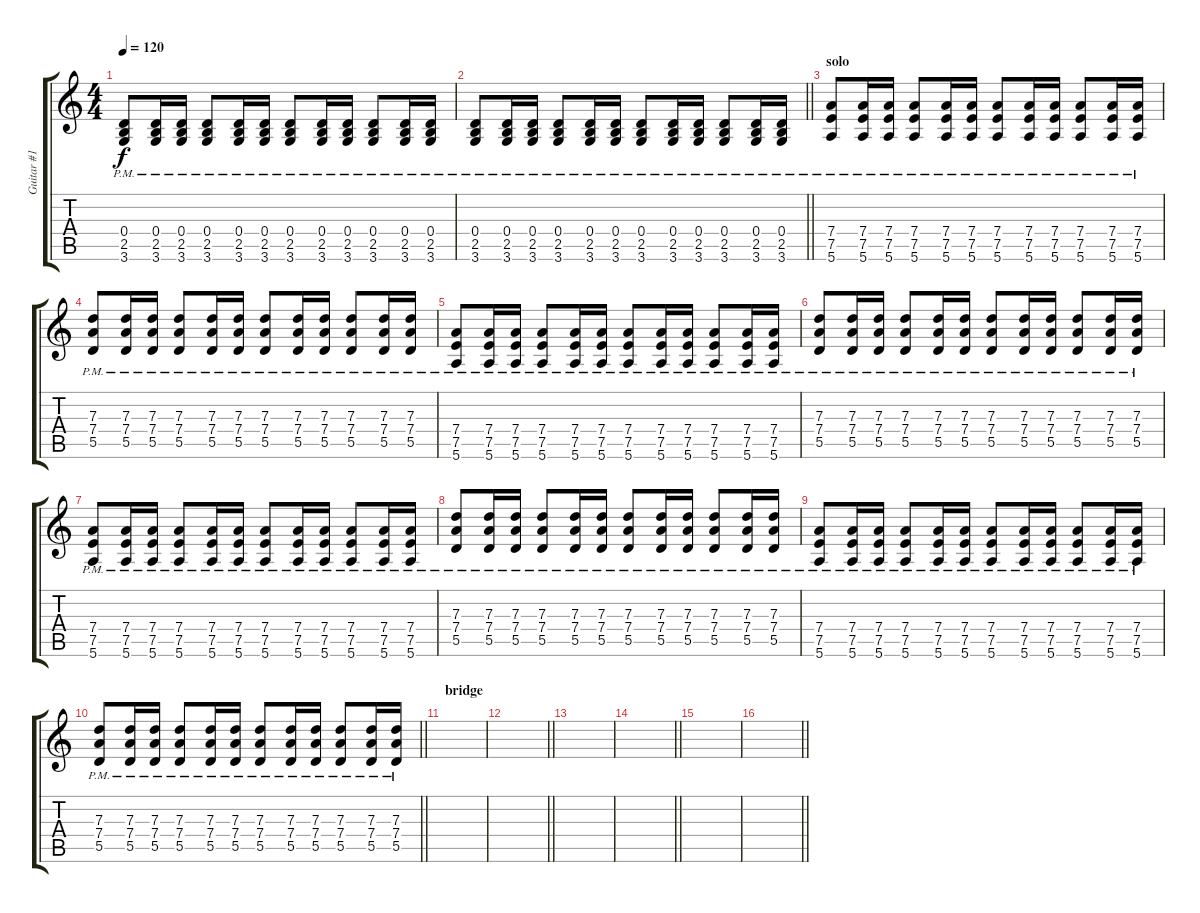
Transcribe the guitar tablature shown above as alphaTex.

\track ("Guitar #1" "Guitar #1") {instrument overdrivenguitar}
\staff {score tabs}
\tuning (E4 B3 G3 D3 A2 E2) {hide}
\ts (4 4)
\tempo 120
\clef g2
\ks c
(0.4{pm} 2.5{pm} 3.6{pm}).8{dy f} (0.4{pm} 2.5{pm} 3.6{pm}).16 (0.4{pm} 2.5{pm} 3.6{pm}).16 (0.4{pm} 2.5{pm} 3.6{pm}).8 (0.4{pm} 2.5{pm} 3.6{pm}).16 (0.4{pm} 2.5{pm} 3.6{pm}).16 (0.4{pm} 2.5{pm} 3.6{pm}).8 (0.4{pm} 2.5{pm} 3.6{pm}).16 (0.4{pm} 2.5{pm} 3.6{pm}).16 (0.4{pm} 2.5{pm} 3.6{pm}).8 (0.4{pm} 2.5{pm} 3.6{pm}).16 (0.4{pm} 2.5{pm} 3.6{pm}).16 |
\barLineRight lightlight
(0.4{pm} 2.5{pm} 3.6{pm}).8 (0.4{pm} 2.5{pm} 3.6{pm}).16 (0.4{pm} 2.5{pm} 3.6{pm}).16 (0.4{pm} 2.5{pm} 3.6{pm}).8 (0.4{pm} 2.5{pm} 3.6{pm}).16 (0.4{pm} 2.5{pm} 3.6{pm}).16 (0.4{pm} 2.5{pm} 3.6{pm}).8 (0.4{pm} 2.5{pm} 3.6{pm}).16 (0.4{pm} 2.5{pm} 3.6{pm}).16 (0.4{pm} 2.5{pm} 3.6{pm}).8 (0.4{pm} 2.5{pm} 3.6{pm}).16 (0.4{pm} 2.5{pm} 3.6{pm}).16 |
\section ("" "solo")
(7.4{pm} 7.5{pm} 5.6{pm}).8 (7.4{pm} 7.5{pm} 5.6{pm}).16 (7.4{pm} 7.5{pm} 5.6{pm}).16 (7.4{pm} 7.5{pm} 5.6{pm}).8 (7.4{pm} 7.5{pm} 5.6{pm}).16 (7.4{pm} 7.5{pm} 5.6{pm}).16 (7.4{pm} 7.5{pm} 5.6{pm}).8 (7.4{pm} 7.5{pm} 5.6{pm}).16 (7.4{pm} 7.5{pm} 5.6{pm}).16 (7.4{pm} 7.5{pm} 5.6{pm}).8 (7.4{pm} 7.5{pm} 5.6{pm}).16 (7.4{pm} 7.5{pm} 5.6{pm}).16 |
(7.3{pm} 7.4{pm} 5.5{pm}).8 (7.3{pm} 7.4{pm} 5.5{pm}).16 (7.3{pm} 7.4{pm} 5.5{pm}).16 (7.3{pm} 7.4{pm} 5.5{pm}).8 (7.3{pm} 7.4{pm} 5.5{pm}).16 (7.3{pm} 7.4{pm} 5.5{pm}).16 (7.3{pm} 7.4{pm} 5.5{pm}).8 (7.3{pm} 7.4{pm} 5.5{pm}).16 (7.3{pm} 7.4{pm} 5.5{pm}).16 (7.3{pm} 7.4{pm} 5.5{pm}).8 (7.3{pm} 7.4{pm} 5.5{pm}).16 (7.3{pm} 7.4{pm} 5.5{pm}).16 |
(7.4{pm} 7.5{pm} 5.6{pm}).8 (7.4{pm} 7.5{pm} 5.6{pm}).16 (7.4{pm} 7.5{pm} 5.6{pm}).16 (7.4{pm} 7.5{pm} 5.6{pm}).8 (7.4{pm} 7.5{pm} 5.6{pm}).16 (7.4{pm} 7.5{pm} 5.6{pm}).16 (7.4{pm} 7.5{pm} 5.6{pm}).8 (7.4{pm} 7.5{pm} 5.6{pm}).16 (7.4{pm} 7.5{pm} 5.6{pm}).16 (7.4{pm} 7.5{pm} 5.6{pm}).8 (7.4{pm} 7.5{pm} 5.6{pm}).16 (7.4{pm} 7.5{pm} 5.6{pm}).16 |
(7.3{pm} 7.4{pm} 5.5{pm}).8 (7.3{pm} 7.4{pm} 5.5{pm}).16 (7.3{pm} 7.4{pm} 5.5{pm}).16 (7.3{pm} 7.4{pm} 5.5{pm}).8 (7.3{pm} 7.4{pm} 5.5{pm}).16 (7.3{pm} 7.4{pm} 5.5{pm}).16 (7.3{pm} 7.4{pm} 5.5{pm}).8 (7.3{pm} 7.4{pm} 5.5{pm}).16 (7.3{pm} 7.4{pm} 5.5{pm}).16 (7.3{pm} 7.4{pm} 5.5{pm}).8 (7.3{pm} 7.4{pm} 5.5{pm}).16 (7.3{pm} 7.4{pm} 5.5{pm}).16 |
(7.4{pm} 7.5{pm} 5.6{pm}).8 (7.4{pm} 7.5{pm} 5.6{pm}).16 (7.4{pm} 7.5{pm} 5.6{pm}).16 (7.4{pm} 7.5{pm} 5.6{pm}).8 (7.4{pm} 7.5{pm} 5.6{pm}).16 (7.4{pm} 7.5{pm} 5.6{pm}).16 (7.4{pm} 7.5{pm} 5.6{pm}).8 (7.4{pm} 7.5{pm} 5.6{pm}).16 (7.4{pm} 7.5{pm} 5.6{pm}).16 (7.4{pm} 7.5{pm} 5.6{pm}).8 (7.4{pm} 7.5{pm} 5.6{pm}).16 (7.4{pm} 7.5{pm} 5.6{pm}).16 |
(7.3{pm} 7.4{pm} 5.5{pm}).8 (7.3{pm} 7.4{pm} 5.5{pm}).16 (7.3{pm} 7.4{pm} 5.5{pm}).16 (7.3{pm} 7.4{pm} 5.5{pm}).8 (7.3{pm} 7.4{pm} 5.5{pm}).16 (7.3{pm} 7.4{pm} 5.5{pm}).16 (7.3{pm} 7.4{pm} 5.5{pm}).8 (7.3{pm} 7.4{pm} 5.5{pm}).16 (7.3{pm} 7.4{pm} 5.5{pm}).16 (7.3{pm} 7.4{pm} 5.5{pm}).8 (7.3{pm} 7.4{pm} 5.5{pm}).16 (7.3{pm} 7.4{pm} 5.5{pm}).16 |
(7.4{pm} 7.5{pm} 5.6{pm}).8 (7.4{pm} 7.5{pm} 5.6{pm}).16 (7.4{pm} 7.5{pm} 5.6{pm}).16 (7.4{pm} 7.5{pm} 5.6{pm}).8 (7.4{pm} 7.5{pm} 5.6{pm}).16 (7.4{pm} 7.5{pm} 5.6{pm}).16 (7.4{pm} 7.5{pm} 5.6{pm}).8 (7.4{pm} 7.5{pm} 5.6{pm}).16 (7.4{pm} 7.5{pm} 5.6{pm}).16 (7.4{pm} 7.5{pm} 5.6{pm}).8 (7.4{pm} 7.5{pm} 5.6{pm}).16 (7.4{pm} 7.5{pm} 5.6{pm}).16 |
\barLineRight lightlight
(7.3{pm} 7.4{pm} 5.5{pm}).8 (7.3{pm} 7.4{pm} 5.5{pm}).16 (7.3{pm} 7.4{pm} 5.5{pm}).16 (7.3{pm} 7.4{pm} 5.5{pm}).8 (7.3{pm} 7.4{pm} 5.5{pm}).16 (7.3{pm} 7.4{pm} 5.5{pm}).16 (7.3{pm} 7.4{pm} 5.5{pm}).8 (7.3{pm} 7.4{pm} 5.5{pm}).16 (7.3{pm} 7.4{pm} 5.5{pm}).16 (7.3{pm} 7.4{pm} 5.5{pm}).8 (7.3{pm} 7.4{pm} 5.5{pm}).16 (7.3{pm} 7.4{pm} 5.5{pm}).16 |
\section ("" "bridge")
|
\barLineRight lightlight
|
|
\barLineRight lightlight
|
|
\barLineRight lightlight
